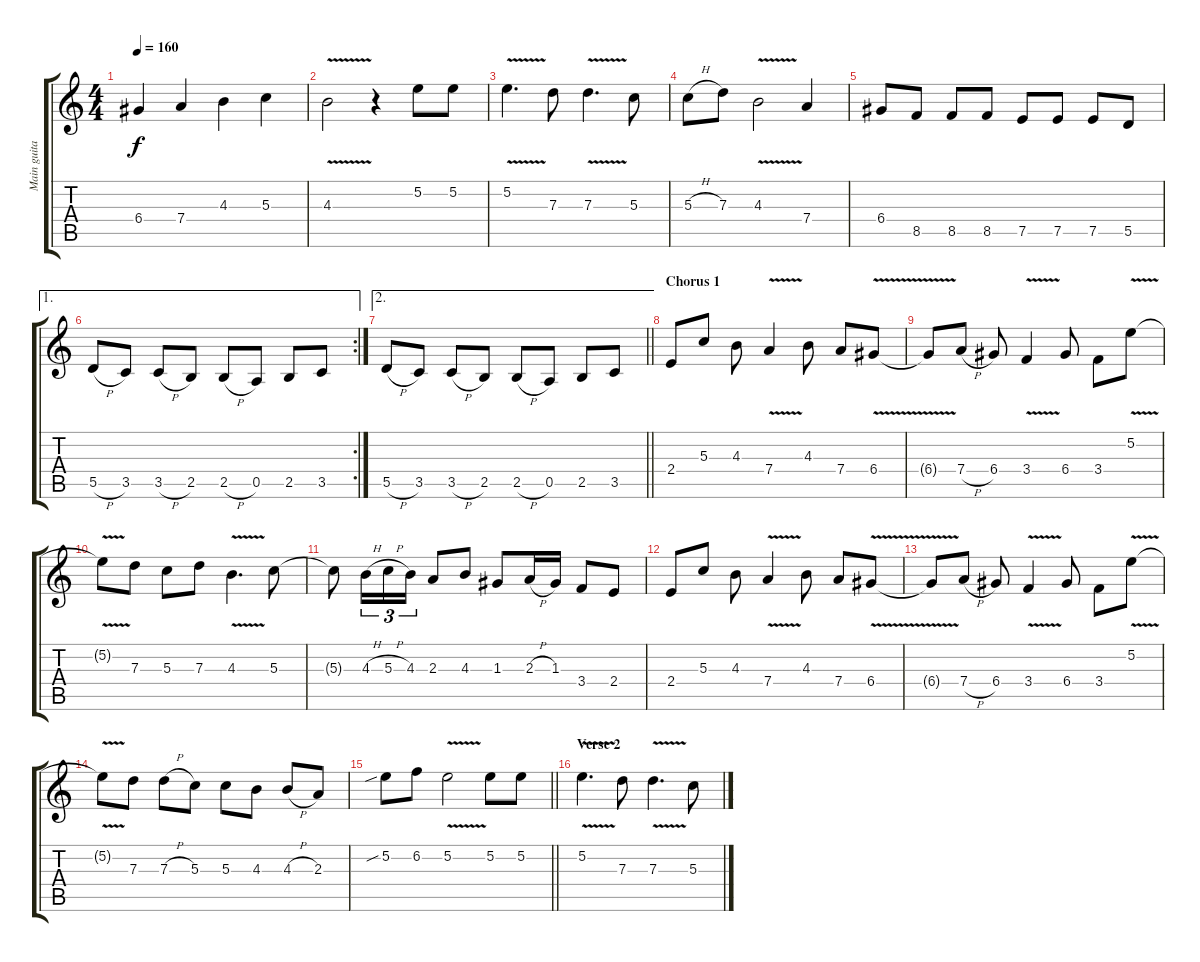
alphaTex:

\track ("Main guitar" "Main guita") {instrument acousticguitarsteel}
\staff {score tabs}
\tuning (E4 B3 G3 D3 A2 D2) {hide}
\ts (4 4)
\tempo 160
\clef g2
\ks c
6.4.4{dy f} 7.4.4 4.3.4 5.3.4 |
4.3{v}.2 r.4 5.2.8 5.2.8 |
5.2{v}.4{d} 7.3.8 7.3{v}.4{d} 5.3.8 |
5.3{h}.8 7.3.8 4.3{v}.2 7.4.4 |
6.4.8 8.5.8 8.5.8 8.5.8 7.5.8 7.5.8 7.5.8 5.5.8 |
\ae 1
\rc 2
5.5{h}.8 3.5.8 3.5{h}.8 2.5.8 2.5{h}.8 0.5.8 2.5.8 3.5.8 |
\ae 2
\barLineRight lightlight
5.5{h}.8 3.5.8 3.5{h}.8 2.5.8 2.5{h}.8 0.5.8 2.5.8 3.5.8 |
\section ("" "Chorus 1")
2.4.8 5.3.8 4.3.8 7.4{v}.4 4.3.8 7.4.8 6.4{v}.8 |
6.4{t}.8 7.4{h}.8 6.4.8 3.4{v}.4 6.4.8 3.4.8 5.2{v}.8 |
5.2{t}.8 7.3.8 5.3.8 7.3.8 4.3{v}.4{d} 5.3.8 |
5.3{t}.8 4.3{h}.16{tu (3 2)} 5.3{h}.16{tu (3 2)} 4.3.16{tu (3 2)} 2.3.8 4.3.8 1.3.8 2.3{h}.16 1.3.16 3.4.8 2.4.8 |
2.4.8 5.3.8 4.3.8 7.4{v}.4 4.3.8 7.4.8 6.4{v}.8 |
6.4{t}.8 7.4{h}.8 6.4.8 3.4{v}.4 6.4.8 3.4.8 5.2{v}.8 |
5.2{t}.8 7.3.8 7.3{h}.8 5.3.8 5.3.8 4.3.8 4.3{h}.8 2.3.8 |
\barLineRight lightlight
5.2{sib}.8 6.2.8 5.2{v}.2 5.2.8 5.2.8 |
\section ("" "Verse 2")
5.2{v}.4{d} 7.3.8 7.3{v}.4{d} 5.3.8
